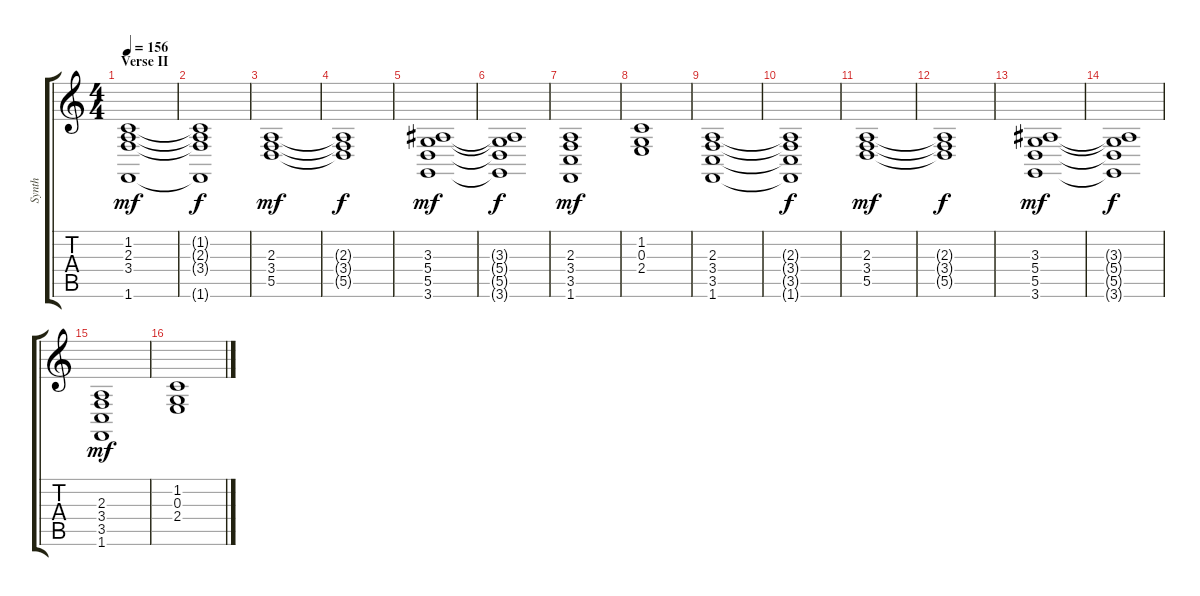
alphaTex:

\track ("Synth" "Synth") {instrument synthstrings1}
\staff {score tabs}
\tuning (E4 B3 G3 D3 A2 E2) {hide}
\ts (4 4)
\section ("" "Verse II")
\tempo 156
\clef g2
\ks c
(1.2 2.3 3.4 1.6).1{dy mf volume 13 instrument stringensemble2} |
(1.2{t} 2.3{t} 3.4{t} 1.6{t}).1{dy f} |
(2.3 3.4 5.5).1{dy mf} |
(2.3{t} 3.4{t} 5.5{t}).1{dy f} |
(3.3 5.4 5.5 3.6).1{dy mf} |
(3.3{t} 5.4{t} 5.5{t} 3.6{t}).1{dy f} |
(2.3 3.4 3.5 1.6).1{dy mf} |
(1.2 0.3 2.4).1 |
(2.3 3.4 3.5 1.6).1 |
(2.3{t} 3.4{t} 3.5{t} 1.6{t}).1{dy f} |
(2.3 3.4 5.5).1{dy mf} |
(2.3{t} 3.4{t} 5.5{t}).1{dy f} |
(3.3 5.4 5.5 3.6).1{dy mf} |
(3.3{t} 5.4{t} 5.5{t} 3.6{t}).1{dy f} |
(2.3 3.4 3.5 1.6).1{dy mf} |
(1.2 0.3 2.4).1
